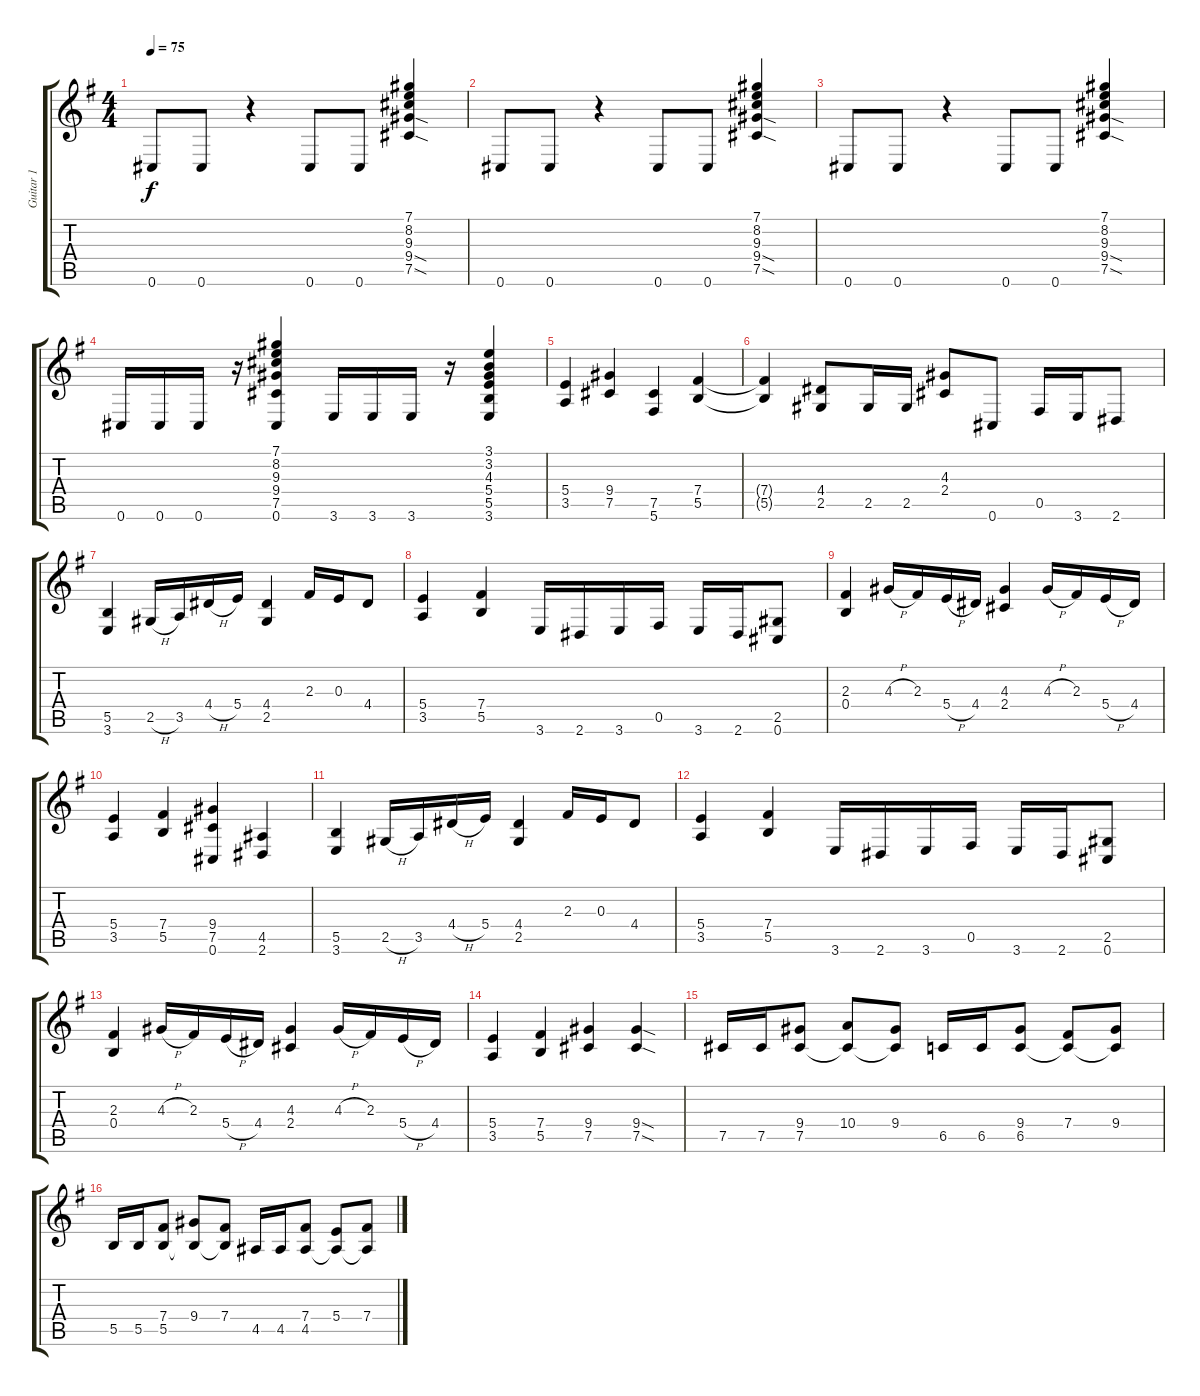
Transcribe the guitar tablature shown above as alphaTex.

\track ("Guitar 1" "Guitar 1") {instrument overdrivenguitar}
\staff {score tabs}
\tuning (Db4 Ab3 E3 B2 Gb2 Db2) {hide}
\ts (4 4)
\tempo 75
\clef g2
\ks g
0.6.8{dy f} 0.6.8 r.4 0.6.8 0.6.8 (7.1 8.2 9.3 9.4{sod} 7.5{sod}).4 |
0.6.8 0.6.8 r.4 0.6.8 0.6.8 (7.1 8.2 9.3 9.4{sod} 7.5{sod}).4 |
0.6.8 0.6.8 r.4 0.6.8 0.6.8 (7.1 8.2 9.3 9.4{sod} 7.5{sod}).4 |
0.6.16 0.6.16 0.6.16 r.16 (7.1 8.2 9.3 9.4 7.5 0.6).4 3.6.16 3.6.16 3.6.16 r.16 (3.1 3.2 4.3 5.4 5.5 3.6).4 |
(5.4 3.5).4 (9.4 7.5).4 (7.5 5.6).4 (7.4 5.5).4 |
(7.4{t} 5.5{t}).4 (4.4 2.5).8 2.5.16 2.5.16 (4.3 2.4).8 0.6.8 0.5.16 3.6.16 2.6.8 |
(5.5 3.6).4 2.5{h}.16 3.5.16 4.4{h}.16 5.4.16 (4.4 2.5).4 2.3.16 0.3.16 4.4.8 |
(5.4 3.5).4 (7.4 5.5).4 3.6.16 2.6.16 3.6.16 0.5.16 3.6.16 2.6.16 (2.5 0.6).8 |
(2.3 0.4).4 4.3{h}.16 2.3.16 5.4{h}.16 4.4.16 (4.3 2.4).4 4.3{h}.16 2.3.16 5.4{h}.16 4.4.16 |
(5.4 3.5).4 (7.4 5.5).4 (9.4 7.5 0.6).4 (4.5 2.6).4 |
(5.5 3.6).4 2.5{h}.16 3.5.16 4.4{h}.16 5.4.16 (4.4 2.5).4 2.3.16 0.3.16 4.4.8 |
(5.4 3.5).4 (7.4 5.5).4 3.6.16 2.6.16 3.6.16 0.5.16 3.6.16 2.6.16 (2.5 0.6).8 |
(2.3 0.4).4 4.3{h}.16 2.3.16 5.4{h}.16 4.4.16 (4.3 2.4).4 4.3{h}.16 2.3.16 5.4{h}.16 4.4.16 |
(5.4 3.5).4 (7.4 5.5).4 (9.4 7.5).4 (9.4{sod} 7.5{sod}).4 |
7.5.16 7.5.16 (9.4 7.5).8 (10.4 7.5{t}).8 (9.4 7.5{t}).8 6.5.16 6.5.16 (9.4 6.5).8 (7.4 6.5{t}).8 (9.4 6.5{t}).8 |
5.5.16 5.5.16 (7.4 5.5).8 (9.4 5.5{t}).8 (7.4 5.5{t}).8 4.5.16 4.5.16 (7.4 4.5).8 (5.4 4.5{t}).8 (7.4 4.5{t}).8
